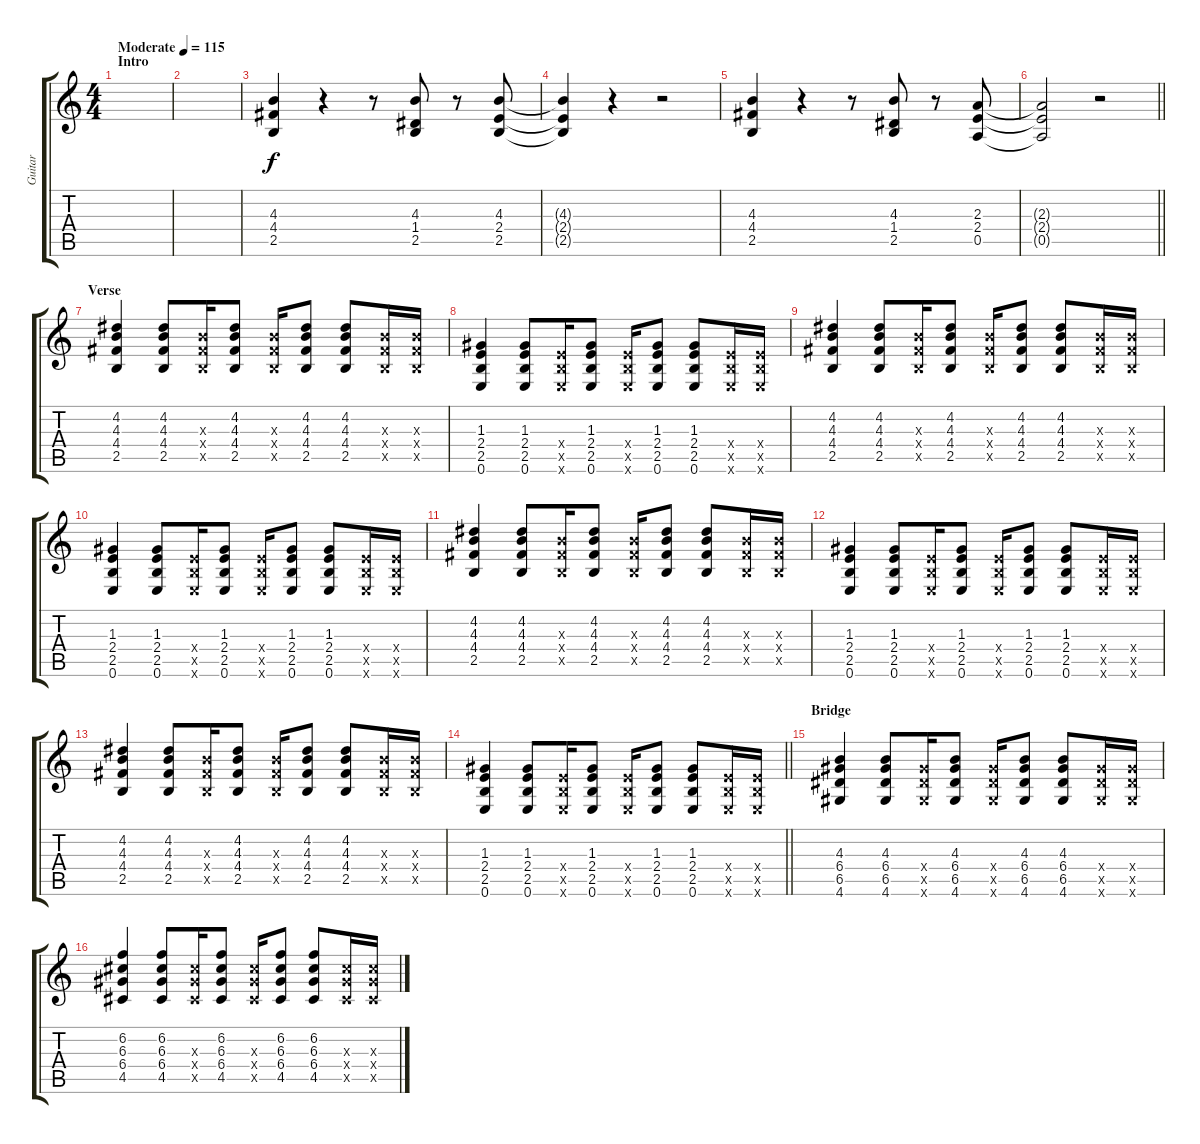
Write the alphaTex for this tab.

\track ("Guitar" "Guitar") {instrument distortionguitar}
\staff {score tabs}
\tuning (E4 B3 G3 D3 A2 E2) {hide}
\ts (4 4)
\section ("" "Intro")
\tempo (115 "Moderate")
\clef g2
\ks c
|
|
(4.3 4.4 2.5).4 r.4 r.8 (4.3 1.4 2.5).8 r.8 (4.3 2.4 2.5).8 |
(4.3{t} 2.4{t} 2.5{t}).4 r.4 r.2 |
(4.3 4.4 2.5).4 r.4 r.8 (4.3 1.4 2.5).8 r.8 (2.3 2.4 0.5).8 |
\barLineRight lightlight
(2.3{t} 2.4{t} 0.5{t}).2 r.2 |
\section ("" "Verse")
(4.2 4.3 4.4 2.5).4{instrument overdrivenguitar} (4.2 4.3 4.4 2.5).8 (4.3{x} 4.4{x} 2.5{x}).16 (4.2 4.3 4.4 2.5).8 (4.3{x} 4.4{x} 2.5{x}).16 (4.2 4.3 4.4 2.5).8 (4.2 4.3 4.4 2.5).8 (4.3{x} 4.4{x} 2.5{x}).16 (4.3{x} 4.4{x} 2.5{x}).16 |
(1.3 2.4 2.5 0.6).4 (1.3 2.4 2.5 0.6).8 (2.4{x} 2.5{x} 0.6{x}).16 (1.3 2.4 2.5 0.6).8 (2.4{x} 2.5{x} 0.6{x}).16 (1.3 2.4 2.5 0.6).8 (1.3 2.4 2.5 0.6).8 (2.4{x} 2.5{x} 0.6{x}).16 (2.4{x} 2.5{x} 0.6{x}).16 |
(4.2 4.3 4.4 2.5).4 (4.2 4.3 4.4 2.5).8 (4.3{x} 4.4{x} 2.5{x}).16 (4.2 4.3 4.4 2.5).8 (4.3{x} 4.4{x} 2.5{x}).16 (4.2 4.3 4.4 2.5).8 (4.2 4.3 4.4 2.5).8 (4.3{x} 4.4{x} 2.5{x}).16 (4.3{x} 4.4{x} 2.5{x}).16 |
(1.3 2.4 2.5 0.6).4 (1.3 2.4 2.5 0.6).8 (2.4{x} 2.5{x} 0.6{x}).16 (1.3 2.4 2.5 0.6).8 (2.4{x} 2.5{x} 0.6{x}).16 (1.3 2.4 2.5 0.6).8 (1.3 2.4 2.5 0.6).8 (2.4{x} 2.5{x} 0.6{x}).16 (2.4{x} 2.5{x} 0.6{x}).16 |
(4.2 4.3 4.4 2.5).4 (4.2 4.3 4.4 2.5).8 (4.3{x} 4.4{x} 2.5{x}).16 (4.2 4.3 4.4 2.5).8 (4.3{x} 4.4{x} 2.5{x}).16 (4.2 4.3 4.4 2.5).8 (4.2 4.3 4.4 2.5).8 (4.3{x} 4.4{x} 2.5{x}).16 (4.3{x} 4.4{x} 2.5{x}).16 |
(1.3 2.4 2.5 0.6).4 (1.3 2.4 2.5 0.6).8 (2.4{x} 2.5{x} 0.6{x}).16 (1.3 2.4 2.5 0.6).8 (2.4{x} 2.5{x} 0.6{x}).16 (1.3 2.4 2.5 0.6).8 (1.3 2.4 2.5 0.6).8 (2.4{x} 2.5{x} 0.6{x}).16 (2.4{x} 2.5{x} 0.6{x}).16 |
(4.2 4.3 4.4 2.5).4 (4.2 4.3 4.4 2.5).8 (4.3{x} 4.4{x} 2.5{x}).16 (4.2 4.3 4.4 2.5).8 (4.3{x} 4.4{x} 2.5{x}).16 (4.2 4.3 4.4 2.5).8 (4.2 4.3 4.4 2.5).8 (4.3{x} 4.4{x} 2.5{x}).16 (4.3{x} 4.4{x} 2.5{x}).16 |
\barLineRight lightlight
(1.3 2.4 2.5 0.6).4 (1.3 2.4 2.5 0.6).8 (2.4{x} 2.5{x} 0.6{x}).16 (1.3 2.4 2.5 0.6).8 (2.4{x} 2.5{x} 0.6{x}).16 (1.3 2.4 2.5 0.6).8 (1.3 2.4 2.5 0.6).8 (2.4{x} 2.5{x} 0.6{x}).16 (2.4{x} 2.5{x} 0.6{x}).16 |
\section ("" "Bridge")
(4.3 6.4 6.5 4.6).4{volume 11} (4.3 6.4 6.5 4.6).8 (6.4{x} 6.5{x} 4.6{x}).16 (4.3 6.4 6.5 4.6).8 (6.4{x} 6.5{x} 4.6{x}).16 (4.3 6.4 6.5 4.6).8 (4.3 6.4 6.5 4.6).8 (6.4{x} 6.5{x} 4.6{x}).16 (6.4{x} 6.5{x} 4.6{x}).16 |
(6.2 6.3 6.4 4.5).4 (6.2 6.3 6.4 4.5).8 (6.3{x} 6.4{x} 4.5{x}).16 (6.2 6.3 6.4 4.5).8 (6.3{x} 6.4{x} 4.5{x}).16 (6.2 6.3 6.4 4.5).8 (6.2 6.3 6.4 4.5).8 (6.3{x} 6.4{x} 4.5{x}).16 (6.3{x} 6.4{x} 4.5{x}).16
